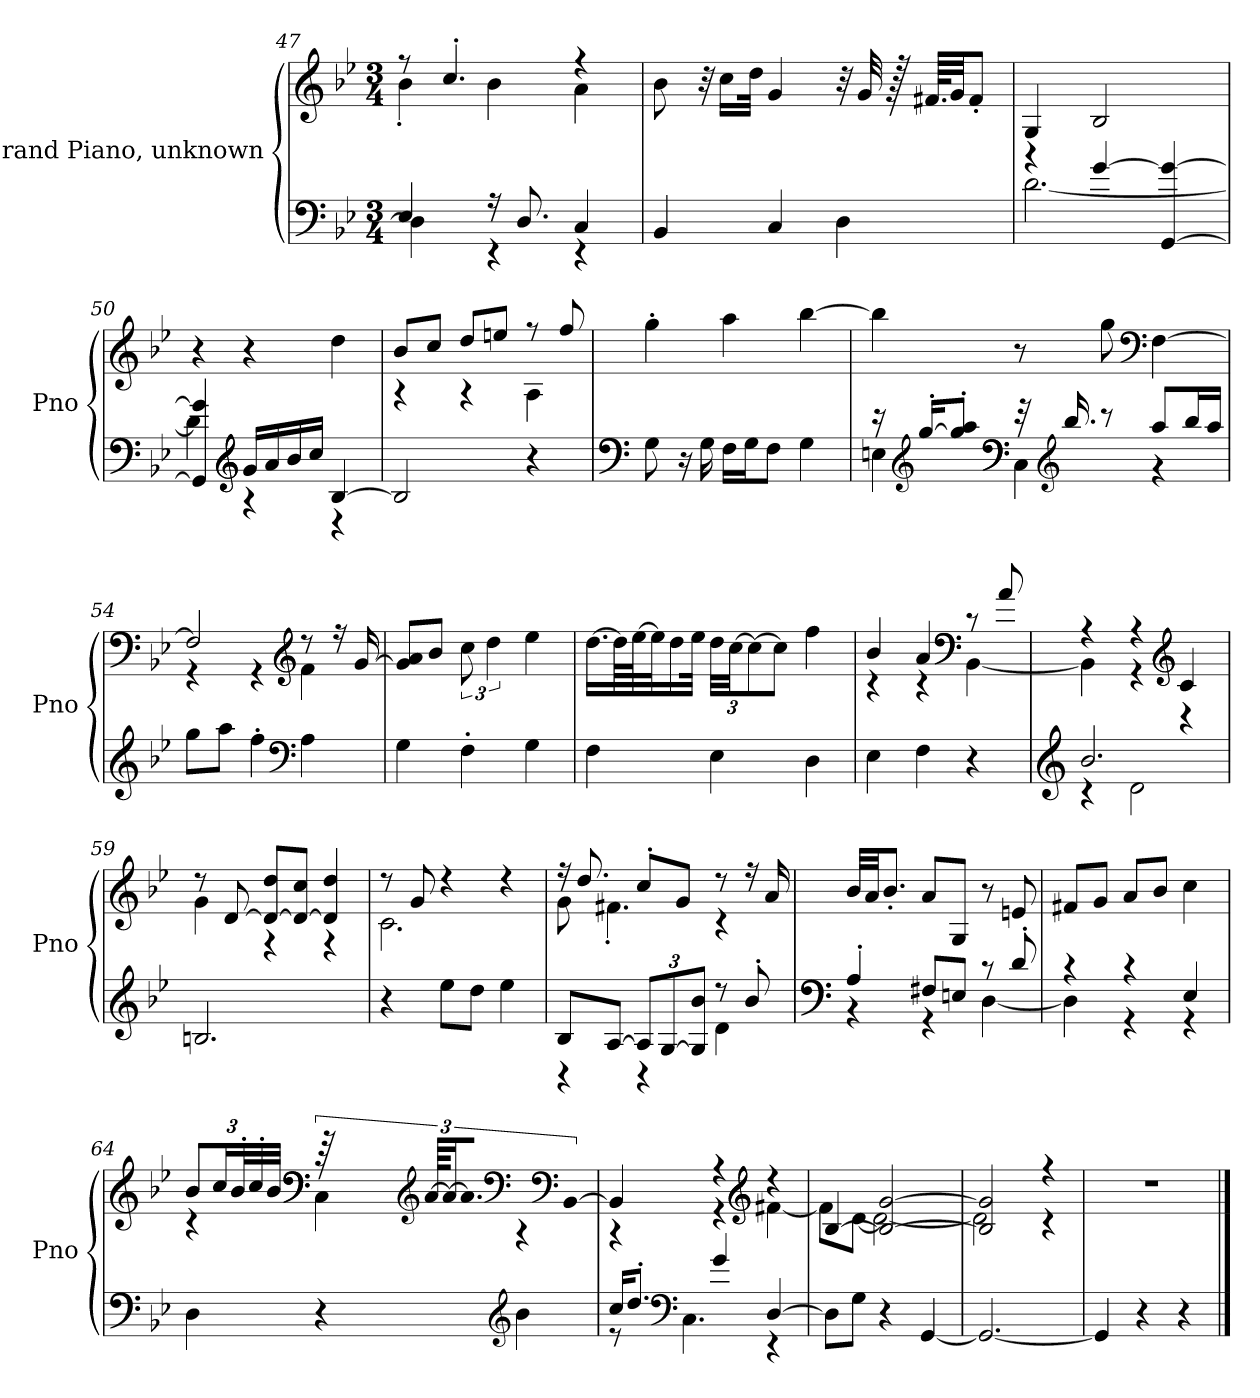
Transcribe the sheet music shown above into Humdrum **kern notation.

**kern	**kern
*part1	*part1
*staff2	*staff1
*I"Grand Piano, unknown	*
*I'Pno	*
*clefF4	*clefG2
*k[b-e-]	*k[b-e-]
*M3/4	*M3/4
=47	=47
*^	*^
4E-/	4D\]	8r	4b-'\
.	.	4.cc'/	.
16r	4r	.	4b-\
8.D/	.	.	.
4C/	4r	4r	4a\
*v	*v	*	*
*	*v	*v
=48	=48
4BB-/	8b-\
.	32r
.	16cc\LL
.	32dd\JJk
4C/	4g/
4D\	32r
.	32g/
.	128r
.	64.f#X/KLLL
.	32g/JJ
.	8f#'/J
=49	=49
*^	*
4r	[2.d\	4G/
[4g/	.	2B-/
[4GG/ 4g/_	.	.
!!LO:LB:g=z
=50	=50	=50
4GG/] 4g/]	4d\]	4r
*clefG2	*	*
16g/LL	4r	4r
16a/	.	.
16b-/	.	.
16cc/JJ	.	.
[4B-/	4r	4dd\
*v	*v	*
=51	=51
*	*^
2B-/]	8b-/L	4r
.	8cc/J	.
.	8dd/L	4r
.	8een/J	.
4r	8r	4A\
.	8ff/	.
*	*v	*v
=52	=52
*clefF4	*
8G\	4gg'\
16r	.
16G\	.
16F\LL	4aa\
16G\J	.
8F\J	.
4G\	[4bb-\
=53	=53
*^	*
16r	4En\	4bb-\]
*clefG2	*	*
[16gg'/KL	.	.
8gg/]' 8aa/'J	.	.
*clefF4	*	*
32r	4C\	8r
*clefG2	*	*
16.bb-/	.	.
8r	.	8gg\
*	*	*clefF4
8aa/L	4r	[4F\
16bb-/L	.	.
16aa/JJ	.	.
*v	*v	*
!!LO:LB:g=z
=54	=54
*	*^
8gg\L	2F/]	4r
8aa\J	.	.
4ff'\	.	4r
*clefF4	*clefG2	*
4A\	8r	4f\
.	16r	.
.	[16g/	.
*	*v	*v
=55	=55
4G\	8g/] 8a/L
.	8b-/J
4F'\	12cc\
.	6dd\
4G\	4ee-\
=56	=56
4F\	[16.dd\LL
.	64dd\LL]
.	[64ee-\J
.	32ee-\J]
.	16dd\
.	32ee-\JJk
*	*Xbrackettup
4E-\	48dd\LLL
.	[48cc\JJ
.	12cc\_
.	8cc\J]
4D\	4ff\
=57	=57
*	*^
4E-\	4b-/	4r
4F\	4a/	4r
*	*clefF4	*
4r	8r	[4BB-\
.	8a/	.
=58	=58	=58
*clefG2	*	*
*^	*	*
2.b-/	4r	4r	4BB-\]
.	2d\	4r	4r
*	*	*clefG2	*
.	.	4c/	4r
*v	*v	*	*
!!LO:PB:g=z	!!
=59	=59	=59
2.Bn/	8r	4g\
.	[8d/	.
.	8d/_ 8dd/L	4r
.	8d/_ 8cc/J	.
.	4d/] 4dd/	4r
=60	=60	=60
4r	8r	2.c\
.	8g/	.
8ee-\L	4r	.
8dd\J	.	.
4ee-\	4r	.
=61	=61	=61
*^	*	*
8B-/L	4r	16r	8g\
.	.	8.dd/	.
[8A/J	.	.	4.f#X'\
*Xbrackettup	*	*	*
12A/L]	4r	8cc'/L	.
[12G/	.	.	.
.	.	8g/J	.
12G/] 12b-/J	.	.	.
8r	4d\	8r	4r
8b-'/	.	16r	.
.	.	16a/	.
*	*	*v	*v
=62	=62	=62
*clefF4	*	*
4A'/	4r	32b-/LLL
.	.	32a/JJ
.	.	8.b-'/J
8F#X/L	4r	8a/L
8En/J	.	8G/J
8r	[4D\	8r
8d'/	.	8en/
=63	=63	=63
4r	4D\]	8f#X/L
.	.	8g/J
4r	4r	8a/L
.	.	8b-/J
4E-/	4r	4cc\
*v	*v	*
!!LO:LB:g=z
=64	=64
*	*^
4D\	8b-/L	4r
.	24cc/L	.
.	48b-'/L	.
.	32cc'/	.
.	32b-/JJJ	.
*	*clefF4	*
*	*brackettup	*
4r	96r	4C\
*	*clefG2	*
.	[96a/KKLL	.
.	24a/J_	.
.	8.a/J]	.
*clefG2	*clefF4	*
4b-\	[4BB-/	4r
=65	=65	=65
*^	*	*
16cc/KL	8r	4BB-/]	4r
8.dd'/J	.	.	.
*clefF4	*	*	*
.	4.C\	.	.
4g/	.	4r	4r
*	*	*clefG2	*
[4D/	4r	4r	[4f#X\
*v	*v	*	*
=66	=66	=66
8D\L]	[4B-/	8f#\L]
8G\J	.	[8d\J
4r	2B-/_ [2g/	2d\_
[4GG/	.	.
=67	=67	=67
2.GG/_	2B-/] 2g/]	2d\]
.	4r	4r
*	*v	*v
=68	=68
4GG/]	2.r
4r	.
4r	.
==	==
*-	*-
